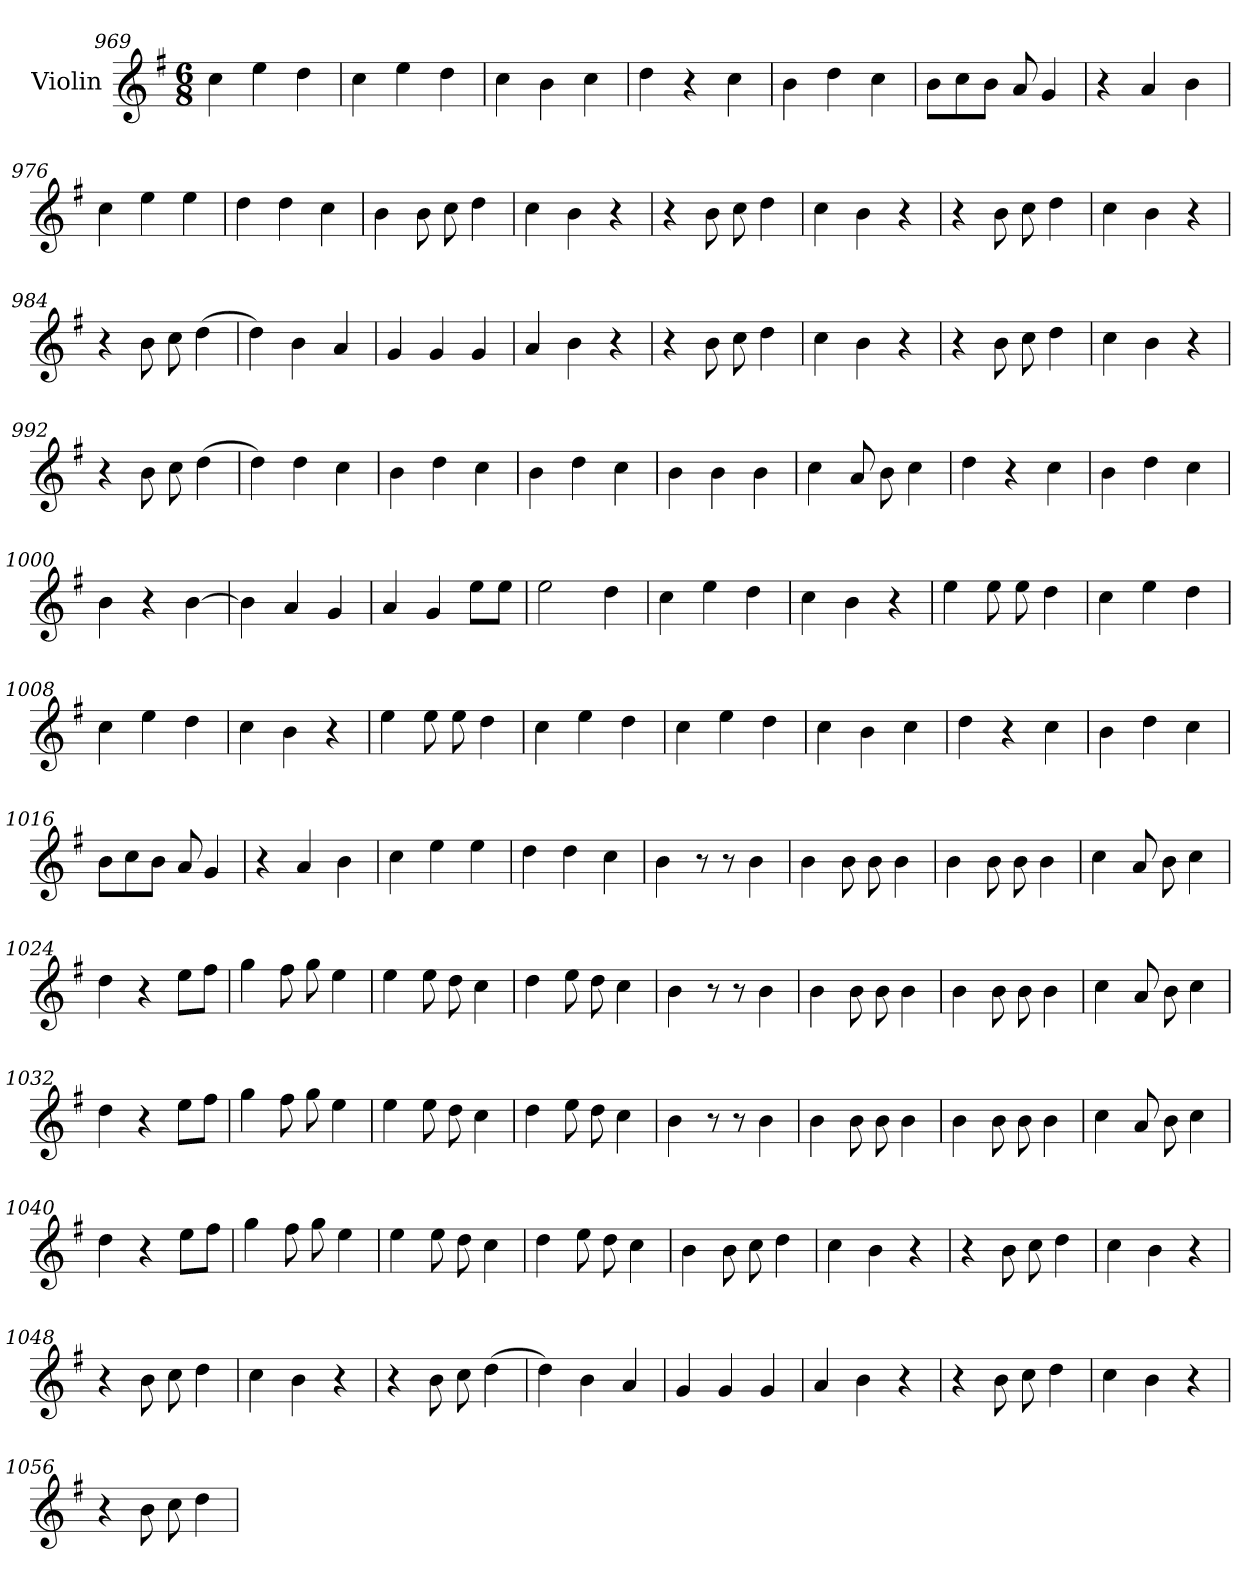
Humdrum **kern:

**kern
*part1
*staff1
*I"Violin
*clefG2
*k[f#]
*G:
*M6/8
=969
4cc\
4ee\
4dd\
=970
4cc\
4ee\
4dd\
!!LO:LB:g=z
=971
4cc\
4b\
4cc\
=972
4dd\
4r
4cc\
=973
4b\
4dd\
4cc\
=974
8b\L
8cc\
8b\J
8a/
4g/
=975
4r
4a/
4b\
=976
4cc\
4ee\
4ee\
=977
4dd\
4dd\
4cc\
!!LO:LB:g=z
=978
4b\
8b\
8cc\
4dd\
=979
4cc\
4b\
4r
=980
4r
8b\
8cc\
4dd\
=981
4cc\
4b\
4r
=982
4r
8b\
8cc\
4dd\
=983
4cc\
4b\
4r
=984
4r
8b\
8cc\
(>4dd\
!!LO:LB:g=z
=985
4dd\)
4b\
4a/
=986
4g/
4g/
4g/
=987
4a/
4b\
4r
=988
4r
8b\
8cc\
4dd\
=989
4cc\
4b\
4r
=990
4r
8b\
8cc\
4dd\
=991
4cc\
4b\
4r
!!LO:LB:g=z
=992
4r
8b\
8cc\
(>4dd\
=993
4dd\)
4dd\
4cc\
=994
4b\
4dd\
4cc\
=995
4b\
4dd\
4cc\
=996
4b\
4b\
4b\
=997
4cc\
8a/
8b\
4cc\
=998
4dd\
4r
4cc\
!!LO:LB:g=z
=999
4b\
4dd\
4cc\
=1000
4b\
4r
[4b\
=1001
4b\]
4a/
4g/
=1002
4a/
4g/
8ee\L
8ee\J
=1003
2ee\
4dd\
=1004
4cc\
4ee\
4dd\
=1005
4cc\
4b\
4r
!!LO:PB:g=z
=1006
4ee\
8ee\
8ee\
4dd\
=1007
4cc\
4ee\
4dd\
=1008
4cc\
4ee\
4dd\
=1009
4cc\
4b\
4r
=1010
4ee\
8ee\
8ee\
4dd\
=1011
4cc\
4ee\
4dd\
=1012
4cc\
4ee\
4dd\
!!LO:LB:g=z
=1013
4cc\
4b\
4cc\
=1014
4dd\
4r
4cc\
=1015
4b\
4dd\
4cc\
=1016
8b\L
8cc\
8b\J
8a/
4g/
=1017
4r
4a/
4b\
=1018
4cc\
4ee\
4ee\
=1019
4dd\
4dd\
4cc\
!!LO:LB:g=z
=1020
4b\
8r
8r
4b\
=1021
4b\
8b\
8b\
4b\
=1022
4b\
8b\
8b\
4b\
=1023
4cc\
8a/
8b\
4cc\
=1024
4dd\
4r
8ee\L
8ff#\J
=1025
4gg\
8ff#\
8gg\
4ee\
=1026
4ee\
8ee\
8dd\
4cc\
!!LO:LB:g=z
=1027
4dd\
8ee\
8dd\
4cc\
=1028
4b\
8r
8r
4b\
=1029
4b\
8b\
8b\
4b\
=1030
4b\
8b\
8b\
4b\
=1031
4cc\
8a/
8b\
4cc\
=1032
4dd\
4r
8ee\L
8ff#\J
=1033
4gg\
8ff#\
8gg\
4ee\
!!LO:LB:g=z
=1034
4ee\
8ee\
8dd\
4cc\
=1035
4dd\
8ee\
8dd\
4cc\
=1036
4b\
8r
8r
4b\
=1037
4b\
8b\
8b\
4b\
=1038
4b\
8b\
8b\
4b\
=1039
4cc\
8a/
8b\
4cc\
=1040
4dd\
4r
8ee\L
8ff#\J
!!LO:LB:g=z
=1041
4gg\
8ff#\
8gg\
4ee\
=1042
4ee\
8ee\
8dd\
4cc\
=1043
4dd\
8ee\
8dd\
4cc\
=1044
4b\
8b\
8cc\
4dd\
=1045
4cc\
4b\
4r
=1046
4r
8b\
8cc\
4dd\
=1047
4cc\
4b\
4r
!!LO:LB:g=z
=1048
4r
8b\
8cc\
4dd\
=1049
4cc\
4b\
4r
=1050
4r
8b\
8cc\
(>4dd\
=1051
4dd\)
4b\
4a/
=1052
4g/
4g/
4g/
=1053
4a/
4b\
4r
=1054
4r
8b\
8cc\
4dd\
!!LO:LB:g=z
=1055
4cc\
4b\
4r
=1056
4r
8b\
8cc\
4dd\
=
*-
